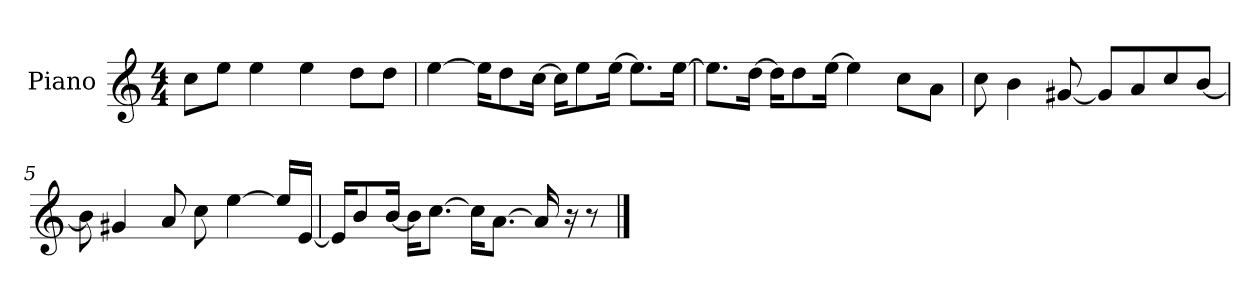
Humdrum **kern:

**kern
*part1
*staff1
*I"Piano
*I'P-no
*clefG2
*k[]
*M4/4
*MM90
=1
8cc\L
8ee\J
4ee\
4ee\
8dd\L
8dd\J
=2
[4ee\
16ee\KL]
8dd\
[16cc\Jk
16cc\KL]
8ee\
[16ee\Jk
8.ee\L]
[16ee\Jk
=3
8.ee\L]
[16dd\Jk
16dd\KL]
8dd\
[16ee\Jk
4ee\]
8cc\L
8a\J
=4
8cc\
4b\
[8g#X/
8g#/L]
8a/
8cc/
[8b/J
=5
8b\]
4g#X/
8a/
8cc\
[4ee\
16ee/LL]
[16e/JJ
!!LO:LB:g=z
=6
16e/KL]
8b/
[16b/Jk
16b\KL]
[8.cc\J
16cc\KL]
[8.a\J
16a/]
16r
8r
==
*-
